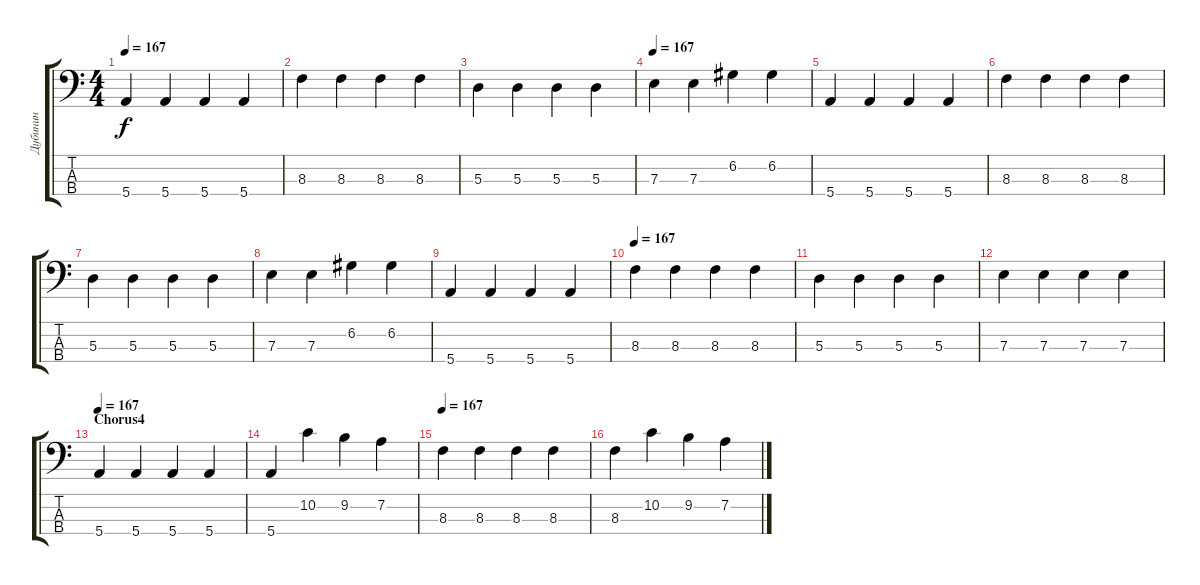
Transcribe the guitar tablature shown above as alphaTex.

\track ("Дубинин" "Дубинин") {instrument electricbasspick}
\staff {score tabs}
\tuning (G2 D2 A1 E1) {hide}
\ts (4 4)
\tempo 167
\clef f4
\ks c
5.4.4{dy f} 5.4.4 5.4.4 5.4.4 |
8.3.4 8.3.4 8.3.4 8.3.4 |
5.3.4 5.3.4 5.3.4 5.3.4 |
\tempo 167
7.3.4 7.3.4 6.2.4 6.2.4 |
5.4.4 5.4.4 5.4.4 5.4.4 |
8.3.4 8.3.4 8.3.4 8.3.4 |
5.3.4 5.3.4 5.3.4 5.3.4 |
7.3.4 7.3.4 6.2.4 6.2.4 |
5.4.4 5.4.4 5.4.4 5.4.4 |
\tempo 167
8.3.4 8.3.4 8.3.4 8.3.4 |
5.3.4 5.3.4 5.3.4 5.3.4 |
7.3.4 7.3.4 7.3.4 7.3.4 |
\section ("" "Chorus4")
\tempo 167
5.4.4 5.4.4 5.4.4 5.4.4 |
5.4.4 10.2.4 9.2.4 7.2.4 |
\tempo 167
8.3.4 8.3.4 8.3.4 8.3.4 |
8.3.4 10.2.4 9.2.4 7.2.4
